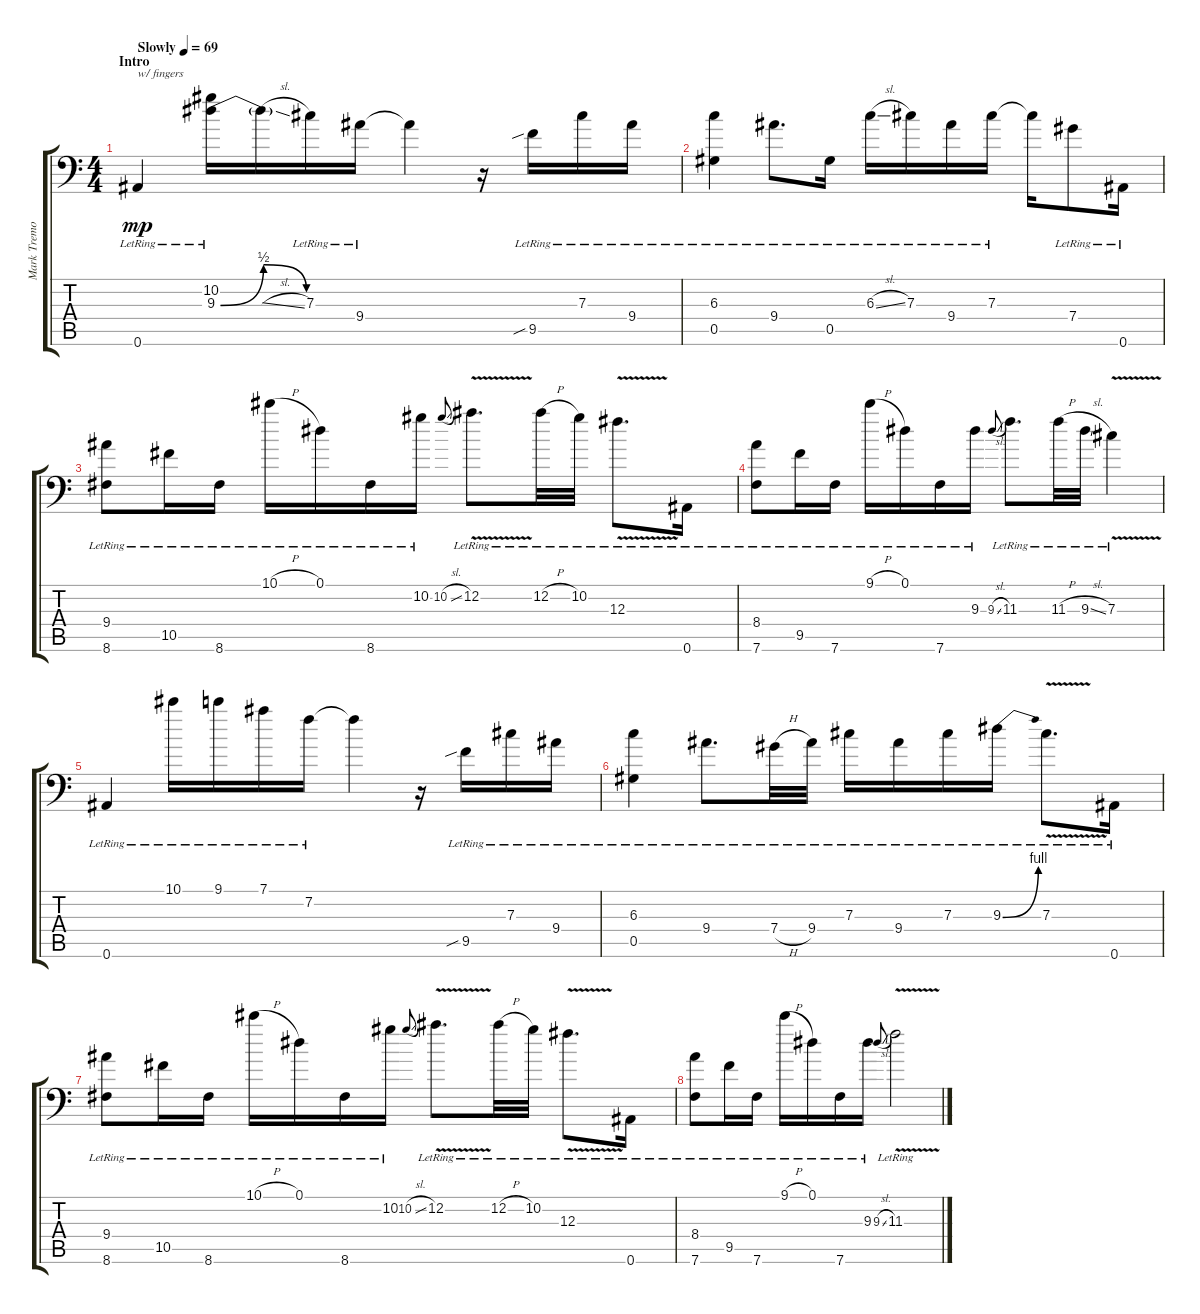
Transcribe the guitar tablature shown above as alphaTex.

\track ("Mark Tremonti" "Mark Tremo") {instrument electricguitarjazz}
\staff {score tabs}
\tuning (Eb4 Bb3 Gb3 Db3 Ab2 Bb1) {hide}
\ts (4 4)
\section ("" "Intro")
\tempo (69 "Slowly")
\clef f4
\ks c
0.6{lr}.4{txt "w/ fingers" dy mp instrument electricguitarjazz} (10.2{lr} 9.3{be (bendrelease 0 0 30 2 30 2 60 0) lr}).16 9.3{sl t}.16 7.3{lr}.16 9.4{lr}.16 9.4{t}.4 r.16 9.5{sib lr}.16 7.3{lr}.16 9.4{lr}.16 |
(6.3{lr} 0.5{lr}).4 9.4{lr}.8{d} 0.5{lr}.16 6.3{sl lr}.16 7.3{lr}.16 9.4{lr}.16 7.3{lr}.16 7.3{t}.16 7.4{lr}.8 0.6{lr}.16 |
(9.4{lr} 8.6{lr}).8 10.5{lr}.16 8.6{lr}.16 10.1{h lr}.16 0.1{lr}.16 8.6{lr}.16 10.2{lr}.16 10.2{sl}.8{gr onbeat} 12.2{v lr}.8{d} 12.2{h lr}.32 10.2{lr}.32 12.3{v lr}.8{d} 0.6{lr}.16 |
(8.4{lr} 7.6{lr}).8 9.5{lr}.16 7.6{lr}.16 9.1{h lr}.16 0.1{lr}.16 7.6{lr}.16 9.3{lr}.16 9.3{sl}.8{gr onbeat} 11.3{lr}.8{d} 11.3{h lr}.32 9.3{sl lr}.32 7.3{v lr}.4 |
0.6{lr}.4 10.1{lr}.16 9.1{lr}.16 7.1{lr}.16 7.2{lr}.16 7.2{t}.4 r.16 9.5{sib lr}.16 7.3{lr}.16 9.4{lr}.16 |
(6.3{lr} 0.5{lr}).4 9.4{lr}.8{d} 7.4{h lr}.32 9.4{lr}.32 7.3{lr}.16 9.4{lr}.16 7.3{lr}.16 9.3{be (bend 0 0 60 4) lr}.16 7.3{v lr}.8{d} 0.6{lr}.16 |
(9.4{lr} 8.6{lr}).8 10.5{lr}.16 8.6{lr}.16 10.1{h lr}.16 0.1{lr}.16 8.6{lr}.16 10.2{lr}.16 10.2{sl}.8{gr onbeat} 12.2{v lr}.8{d} 12.2{h lr}.32 10.2{lr}.32 12.3{v lr}.8{d} 0.6{lr}.16 |
(8.4{lr} 7.6{lr}).8 9.5{lr}.16 7.6{lr}.16 9.1{h lr}.16 0.1{lr}.16 7.6{lr}.16 9.3{lr}.16 9.3{sl}.8{gr onbeat} 11.3{v lr}.2
